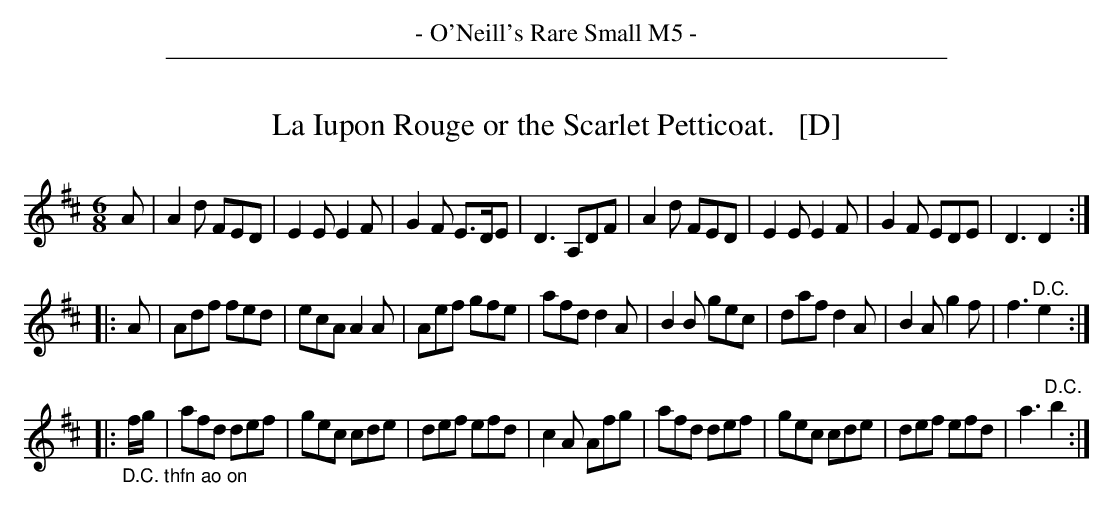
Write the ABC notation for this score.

X:1
T: La Iupon Rouge or the Scarlet Petticoat.   [D]
M: 6/8
L: 1/8
K: D
A |\
A2d FED | E2E E2F | G2F E>DE | D3 A,DF |\
A2d FED | E2E E2F | G2F EDE | D3 D2 ::
A |\
Adf fed | ecA A2A | Aef gfe | afd d2A |\
B2B gec | daf d2A | B2A g2f | f3 "^D.C."e2 ::
"_D.C. thfn ao on"\
f/g/ |\
afd def | gec cde | def efd | c2A Afg |\
afd def | gec cde | def efd | a3 "^D.C."b2 :|
